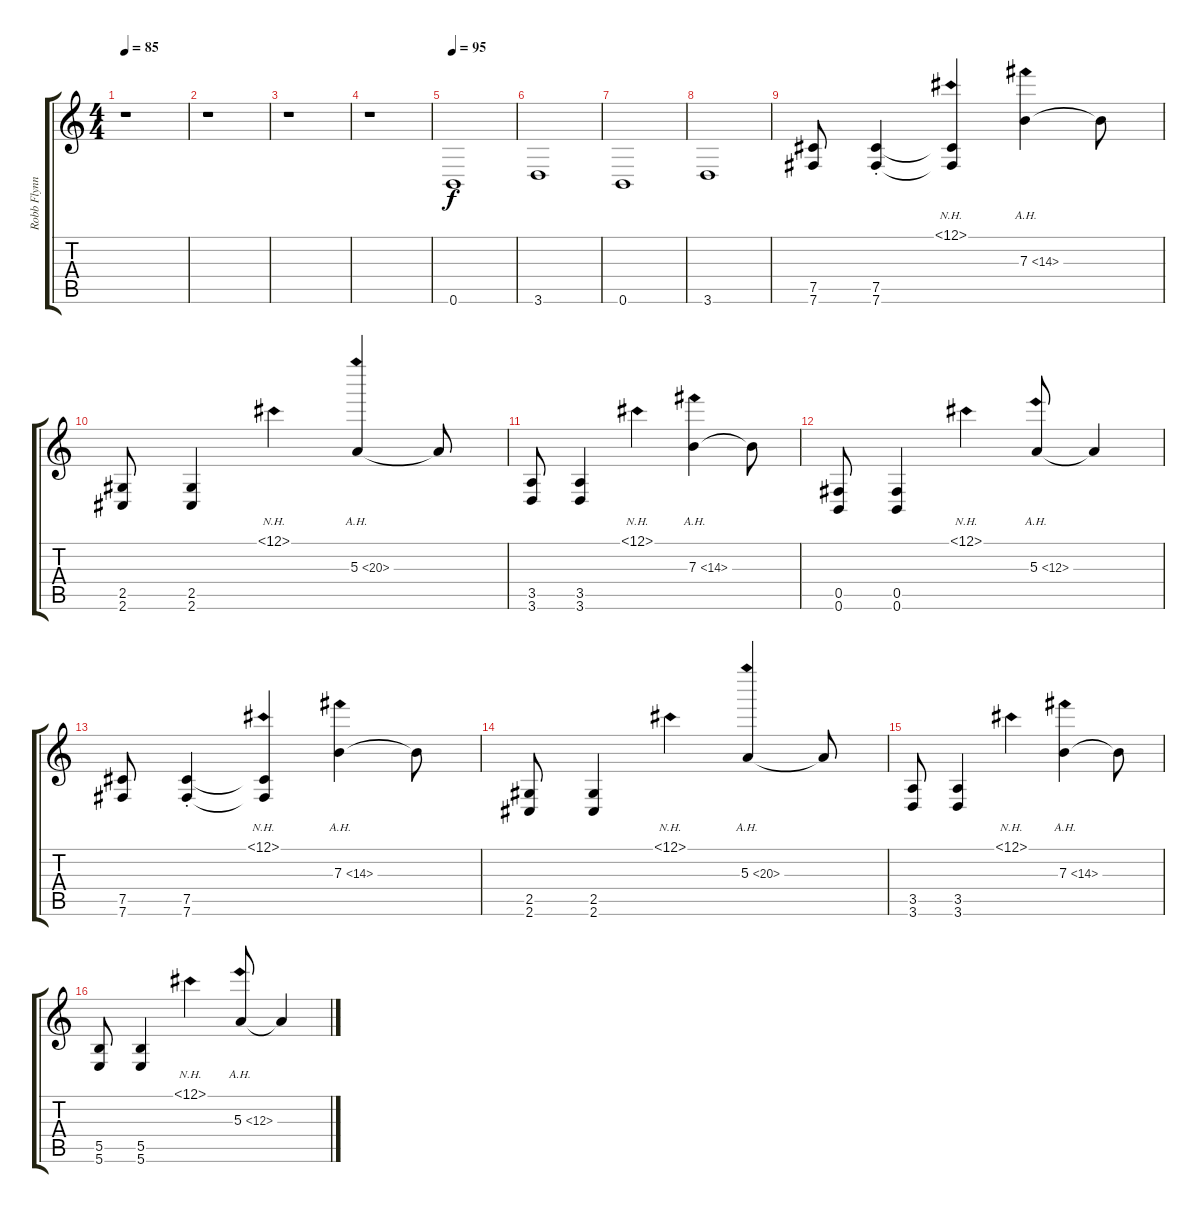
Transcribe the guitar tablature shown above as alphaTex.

\track ("Robb Flynn" "Robb Flynn") {instrument distortionguitar}
\staff {score tabs}
\tuning (Db4 Ab3 E3 B2 Gb2 B1) {hide}
\ts (4 4)
\tempo 85
\clef g2
\ks c
r.1{dy f} |
r.1 |
r.1 |
r.1 |
\tempo 95
0.6.1 |
3.6.1 |
0.6.1 |
3.6.1 |
(7.5 7.6).8 (7.5{st} 7.6{st}).4 (12.1{nh} 7.5{t} 7.6{t}).4 7.3{ah 7}.4 7.3{t}.8 |
(2.5 2.6).8 (2.5 2.6).4 12.1{nh}.4 5.3{ah 15}.4 5.3{t}.8 |
(3.5 3.6).8 (3.5 3.6).4 12.1{nh}.4 7.3{ah 7}.4 7.3{t}.8 |
(0.5 0.6).8 (0.5 0.6).4 12.1{nh}.4 5.3{ah 7}.8 5.3{t}.4 |
(7.5 7.6).8 (7.5{st} 7.6{st}).4 (12.1{nh} 7.5{t} 7.6{t}).4 7.3{ah 7}.4 7.3{t}.8 |
(2.5 2.6).8 (2.5 2.6).4 12.1{nh}.4 5.3{ah 15}.4 5.3{t}.8 |
(3.5 3.6).8 (3.5 3.6).4 12.1{nh}.4 7.3{ah 7}.4 7.3{t}.8 |
(5.5 5.6).8 (5.5 5.6).4 12.1{nh}.4 5.3{ah 7}.8 5.3{t}.4
